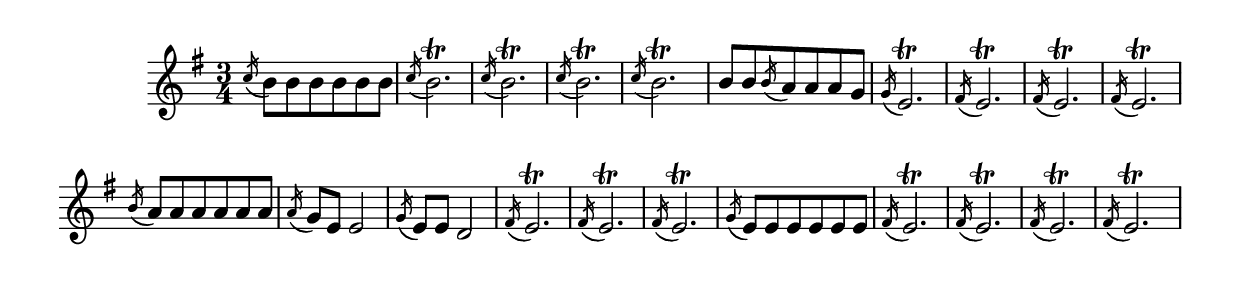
\version "2.8.6" 
\include "english.ly"


melody = \relative c''
 { 
  \clef treble 
  \key g \major 
  \time 3/4 %printed 6/8 
% \set Staff.midiInstrument = "recorder" 
% \set Staff.midiInstrument = "taiko drum" 

  \acciaccatura c16 b8 b b b b b | \acciaccatura c16 b2.\trill |
  \acciaccatura c16 b2.\trill | \acciaccatura c16 b2.\trill |
  \acciaccatura c16 b2.\trill | b8 b \acciaccatura b16 a8 a a g |
  \acciaccatura g16 e2.\trill | \acciaccatura fs16 e2.\trill |
  \acciaccatura fs16 e2.\trill | \acciaccatura fs16 e2.\trill |
  \acciaccatura b'16 a8 a a a a a | \acciaccatura a16 g8 e e2 |
  \acciaccatura g16 e8 e d2 | \acciaccatura fs16 e2.\trill |
  \acciaccatura fs16 e2.\trill | \acciaccatura fs16 e2.\trill |
  \acciaccatura g16 e8 e e e e e | \acciaccatura fs16 e2.\trill |
  \acciaccatura fs16 e2.\trill | \acciaccatura fs16 e2.\trill |
  \acciaccatura fs16 e2.\trill ||
} 

\score { 
\new Staff \melody 
\layout {
  \context {
    \Score
    \remove Bar_number_engraver
} } 
\midi { \tempo 4=45 } 
}
